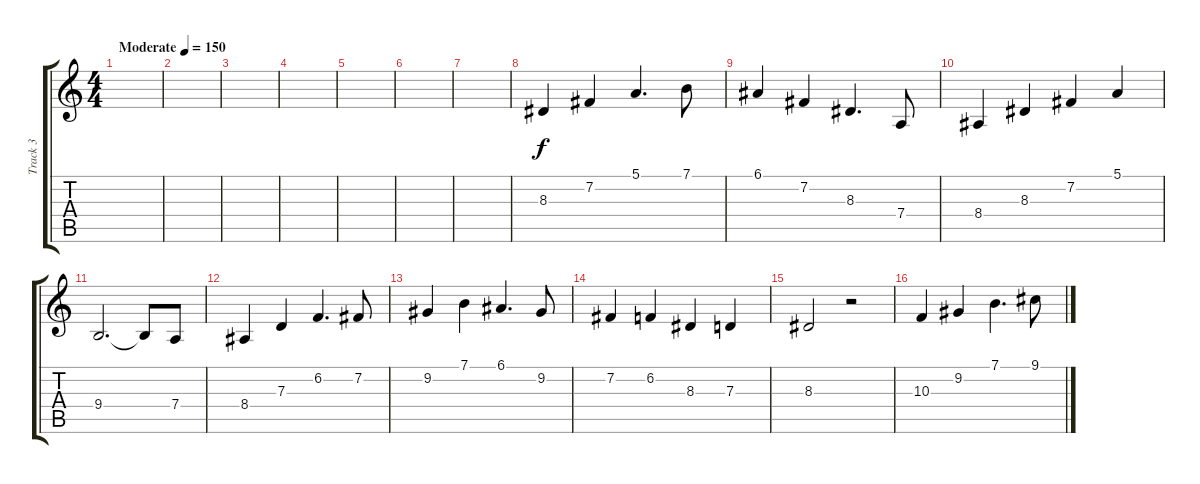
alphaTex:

\track ("Track 3" "Track 3") {instrument stringensemble1}
\staff {score tabs}
\tuning (E4 B3 G3 D3 A2 E2) {hide}
\ts (4 4)
\tempo (150 "Moderate")
\clef g2
\ks c
|
|
|
|
|
|
|
8.3.4 7.2.4 5.1.4{d} 7.1.8 |
6.1.4 7.2.4 8.3.4{d} 7.4.8 |
8.4.4 8.3.4 7.2.4 5.1.4 |
9.4.2{d} 9.4{t}.8 7.4.8 |
8.4.4 7.3.4 6.2.4{d} 7.2.8 |
9.2.4 7.1.4 6.1.4{d} 9.2.8 |
7.2.4 6.2.4 8.3.4 7.3.4 |
8.3.2 r.2 |
10.3.4 9.2.4 7.1.4{d} 9.1.8
